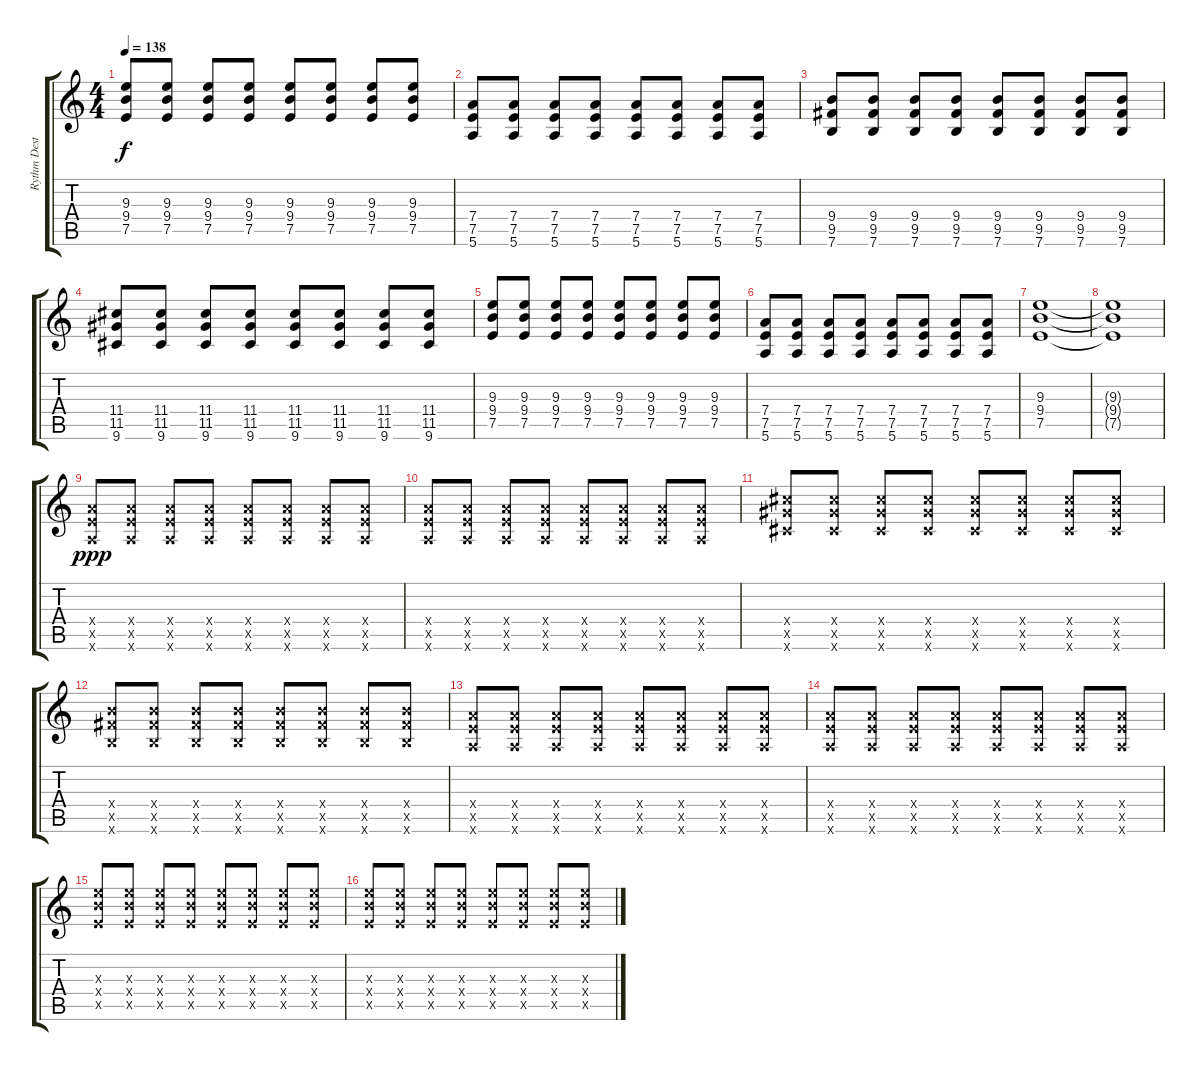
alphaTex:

\track ("Rythm Desto" "Rythm Dest") {instrument distortionguitar}
\staff {score tabs}
\tuning (E4 B3 G3 D3 A2 E2) {hide}
\ts (4 4)
\tempo 138
\clef g2
\ks c
(9.3 9.4 7.5).8{dy f} (9.3 9.4 7.5).8 (9.3 9.4 7.5).8 (9.3 9.4 7.5).8 (9.3 9.4 7.5).8 (9.3 9.4 7.5).8 (9.3 9.4 7.5).8 (9.3 9.4 7.5).8 |
(7.4 7.5 5.6).8 (7.4 7.5 5.6).8 (7.4 7.5 5.6).8 (7.4 7.5 5.6).8 (7.4 7.5 5.6).8 (7.4 7.5 5.6).8 (7.4 7.5 5.6).8 (7.4 7.5 5.6).8 |
(9.4 9.5 7.6).8 (9.4 9.5 7.6).8 (9.4 9.5 7.6).8 (9.4 9.5 7.6).8 (9.4 9.5 7.6).8 (9.4 9.5 7.6).8 (9.4 9.5 7.6).8 (9.4 9.5 7.6).8 |
(11.4 11.5 9.6).8 (11.4 11.5 9.6).8 (11.4 11.5 9.6).8 (11.4 11.5 9.6).8 (11.4 11.5 9.6).8 (11.4 11.5 9.6).8 (11.4 11.5 9.6).8 (11.4 11.5 9.6).8 |
(9.3 9.4 7.5).8 (9.3 9.4 7.5).8 (9.3 9.4 7.5).8 (9.3 9.4 7.5).8 (9.3 9.4 7.5).8 (9.3 9.4 7.5).8 (9.3 9.4 7.5).8 (9.3 9.4 7.5).8 |
(7.4 7.5 5.6).8 (7.4 7.5 5.6).8 (7.4 7.5 5.6).8 (7.4 7.5 5.6).8 (7.4 7.5 5.6).8 (7.4 7.5 5.6).8 (7.4 7.5 5.6).8 (7.4 7.5 5.6).8 |
(9.3 9.4 7.5).1 |
(9.3{t} 9.4{t} 7.5{t}).1 |
(7.4{x} 7.5{x} 5.6{x}).8{dy ppp} (7.4{x} 7.5{x} 5.6{x}).8 (7.4{x} 7.5{x} 5.6{x}).8 (7.4{x} 7.5{x} 5.6{x}).8 (7.4{x} 7.5{x} 5.6{x}).8 (7.4{x} 7.5{x} 5.6{x}).8 (7.4{x} 7.5{x} 5.6{x}).8 (7.4{x} 7.5{x} 5.6{x}).8 |
(7.4{x} 7.5{x} 5.6{x}).8 (7.4{x} 7.5{x} 5.6{x}).8 (7.4{x} 7.5{x} 5.6{x}).8 (7.4{x} 7.5{x} 5.6{x}).8 (7.4{x} 7.5{x} 5.6{x}).8 (7.4{x} 7.5{x} 5.6{x}).8 (7.4{x} 7.5{x} 5.6{x}).8 (7.4{x} 7.5{x} 5.6{x}).8 |
(11.4{x} 11.5{x} 9.6{x}).8 (11.4{x} 11.5{x} 9.6{x}).8 (11.4{x} 11.5{x} 9.6{x}).8 (11.4{x} 11.5{x} 9.6{x}).8 (11.4{x} 11.5{x} 9.6{x}).8 (11.4{x} 11.5{x} 9.6{x}).8 (11.4{x} 11.5{x} 9.6{x}).8 (11.4{x} 11.5{x} 9.6{x}).8 |
(9.4{x} 9.5{x} 7.6{x}).8 (9.4{x} 9.5{x} 7.6{x}).8 (9.4{x} 9.5{x} 7.6{x}).8 (9.4{x} 9.5{x} 7.6{x}).8 (9.4{x} 9.5{x} 7.6{x}).8 (9.4{x} 9.5{x} 7.6{x}).8 (9.4{x} 9.5{x} 7.6{x}).8 (9.4{x} 9.5{x} 7.6{x}).8 |
(7.4{x} 7.5{x} 5.6{x}).8 (7.4{x} 7.5{x} 5.6{x}).8 (7.4{x} 7.5{x} 5.6{x}).8 (7.4{x} 7.5{x} 5.6{x}).8 (7.4{x} 7.5{x} 5.6{x}).8 (7.4{x} 7.5{x} 5.6{x}).8 (7.4{x} 7.5{x} 5.6{x}).8 (7.4{x} 7.5{x} 5.6{x}).8 |
(7.4{x} 7.5{x} 5.6{x}).8 (7.4{x} 7.5{x} 5.6{x}).8 (7.4{x} 7.5{x} 5.6{x}).8 (7.4{x} 7.5{x} 5.6{x}).8 (7.4{x} 7.5{x} 5.6{x}).8 (7.4{x} 7.5{x} 5.6{x}).8 (7.4{x} 7.5{x} 5.6{x}).8 (7.4{x} 7.5{x} 5.6{x}).8 |
(9.3{x} 9.4{x} 7.5{x}).8 (9.3{x} 9.4{x} 7.5{x}).8 (9.3{x} 9.4{x} 7.5{x}).8 (9.3{x} 9.4{x} 7.5{x}).8 (9.3{x} 9.4{x} 7.5{x}).8 (9.3{x} 9.4{x} 7.5{x}).8 (9.3{x} 9.4{x} 7.5{x}).8 (9.3{x} 9.4{x} 7.5{x}).8 |
(9.3{x} 9.4{x} 7.5{x}).8 (9.3{x} 9.4{x} 7.5{x}).8 (9.3{x} 9.4{x} 7.5{x}).8 (9.3{x} 9.4{x} 7.5{x}).8 (9.3{x} 9.4{x} 7.5{x}).8 (9.3{x} 9.4{x} 7.5{x}).8 (9.3{x} 9.4{x} 7.5{x}).8 (9.3{x} 9.4{x} 7.5{x}).8
